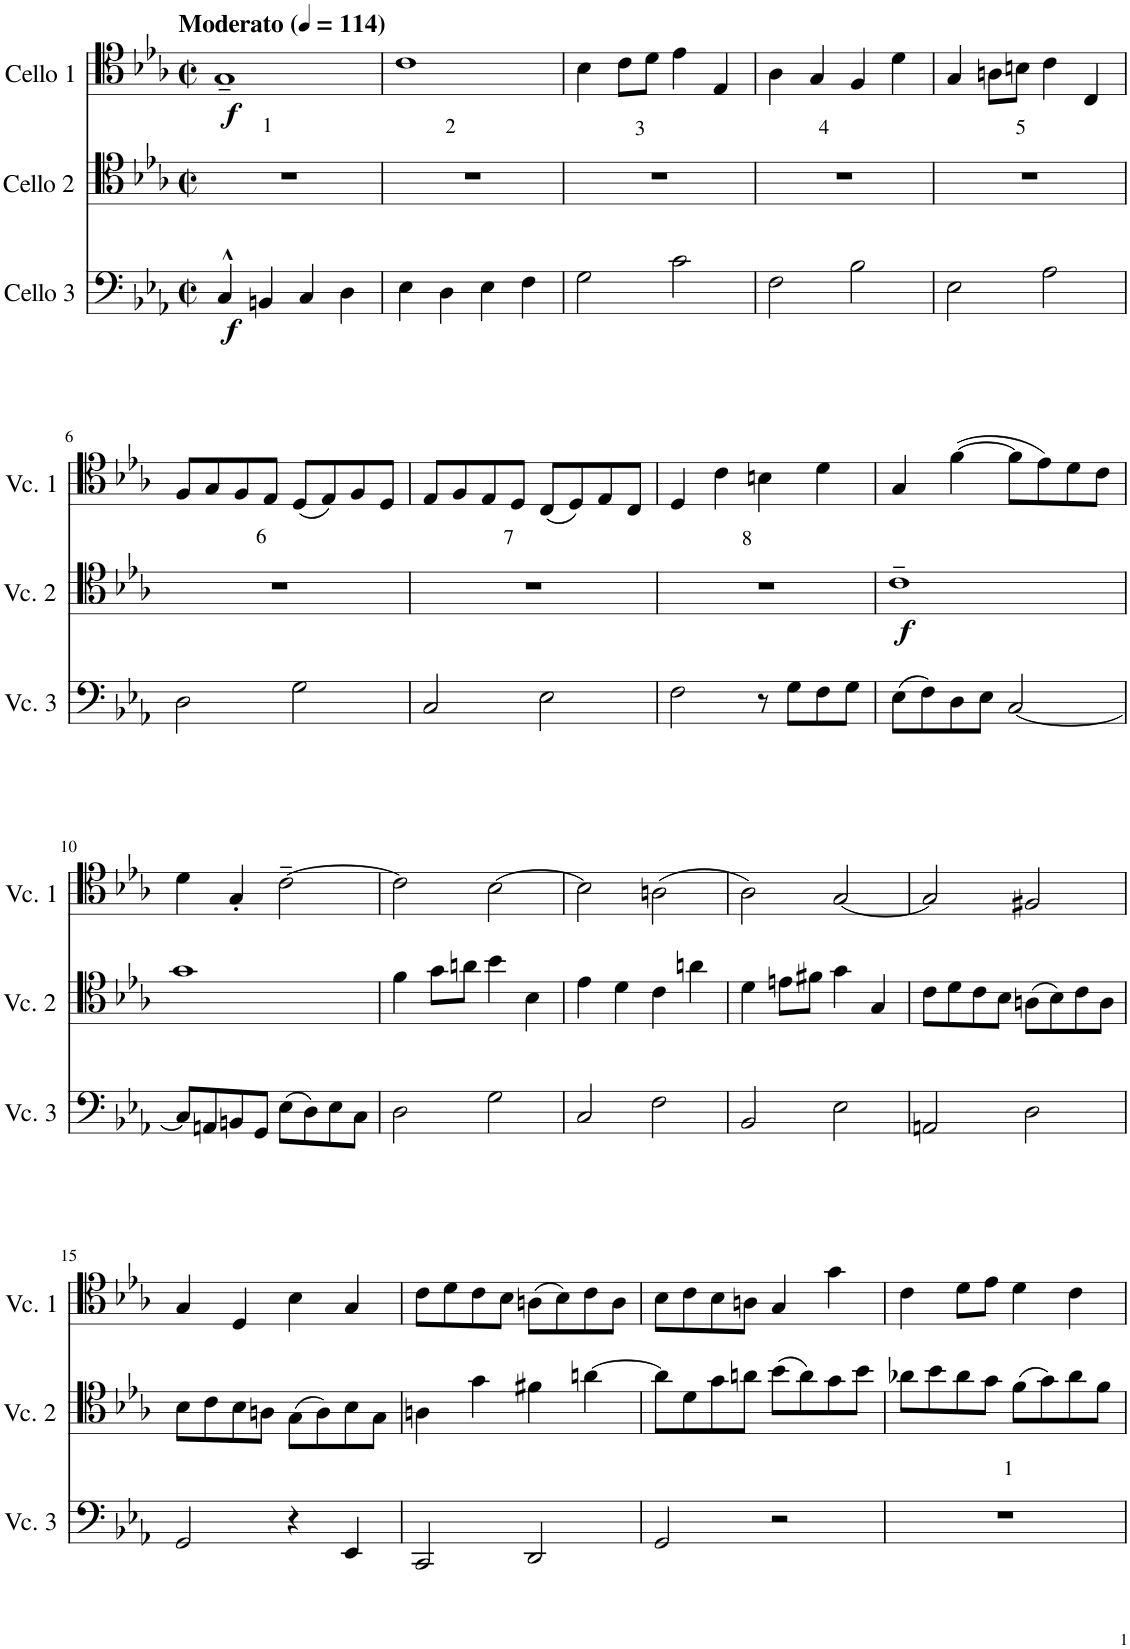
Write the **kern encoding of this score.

**kern	**dynam	**kern	**dynam	**kern	**dynam
*part3	*part3	*part2	*part2	*part1	*part1
*staff3	*staff3	*staff2	*staff2	*staff1	*staff1
*I"Cello 3	*	*I"Cello 2	*	*I"Cello 1	*
*clefF4	*	*clefC4	*	*clefC4	*
*k[b-e-a-]	*	*k[b-e-a-]	*	*k[b-e-a-]	*
*M2/2	*	*M2/2	*	*M2/2	*
*met(c|)	*	*met(c|)	*	*met(c|)	*
*MM114	*	*MM114	*	*MM114	*
=1	=1	=1	=1	=1	=1
!	!	!	!	!LO:TX:a:B:t=Moderato	!
!	!	!LO:TX:a:t=1	!	!	!
!	!LO:DY:b	!	!	!	!LO:DY:b
4C^^/	f	1r	.	1G~	f
4BBn/	.	.	.	.	.
4C/	.	.	.	.	.
4D\	.	.	.	.	.
=2	=2	=2	=2	=2	=2
!	!	!LO:TX:a:t=2	!	!	!
4E-\	.	1r	.	1c	.
4D\	.	.	.	.	.
4E-\	.	.	.	.	.
4F\	.	.	.	.	.
=3	=3	=3	=3	=3	=3
!	!	!LO:TX:a:t=3	!	!	!
2G\	.	1r	.	4B-\	.
.	.	.	.	8c\L	.
.	.	.	.	8d\J	.
2c\	.	.	.	4e-\	.
.	.	.	.	4E-/	.
=4	=4	=4	=4	=4	=4
!	!	!LO:TX:a:t=4	!	!	!
2F\	.	1r	.	4A-\	.
.	.	.	.	4G/	.
2B-\	.	.	.	4F/	.
.	.	.	.	4d\	.
=5	=5	=5	=5	=5	=5
!	!	!LO:TX:a:t=5	!	!	!
2E-\	.	1r	.	4G/	.
.	.	.	.	8An\L	.
.	.	.	.	8Bn\J	.
2A-\	.	.	.	4c\	.
.	.	.	.	4C/	.
!!LO:LB:g=z
=6	=6	=6	=6	=6	=6
!	!	!LO:TX:a:t=6	!	!	!
2D\	.	1r	.	8F/L	.
.	.	.	.	8G/	.
.	.	.	.	8F/	.
.	.	.	.	8E-/J	.
2G\	.	.	.	(8D/L	.
.	.	.	.	8E-/)	.
.	.	.	.	8F/	.
.	.	.	.	8D/J	.
=7	=7	=7	=7	=7	=7
!	!	!LO:TX:a:t=7	!	!	!
2C/	.	1r	.	8E-/L	.
.	.	.	.	8F/	.
.	.	.	.	8E-/	.
.	.	.	.	8D/J	.
2E-\	.	.	.	(8C/L	.
.	.	.	.	8D/)	.
.	.	.	.	8E-/	.
.	.	.	.	8C/J	.
=8	=8	=8	=8	=8	=8
!	!	!LO:TX:a:t=8	!	!	!
2F\	.	1r	.	4D/	.
.	.	.	.	4c\	.
8r	.	.	.	4Bn\	.
8G\L	.	.	.	.	.
8F\	.	.	.	4d\	.
8G\J	.	.	.	.	.
=9	=9	=9	=9	=9	=9
!	!	!	!LO:DY:b	!	!
(8E-\L	.	1c~	f	4G/	.
8F\)	.	.	.	.	.
8D\	.	.	.	([4f\	.
8E-\J	.	.	.	.	.
[2C/	.	.	.	8f\L]	.
.	.	.	.	8e-\)	.
.	.	.	.	8d\	.
.	.	.	.	8c\J	.
!!LO:LB:g=z
=10	=10	=10	=10	=10	=10
8C/L]	.	1g	.	4d\	.
8AAn/	.	.	.	.	.
8BBn/	.	.	.	4G'/	.
8GG/J	.	.	.	.	.
(8E-\L	.	.	.	[2c~\	.
8D\)	.	.	.	.	.
8E-\	.	.	.	.	.
8C\J	.	.	.	.	.
=11	=11	=11	=11	=11	=11
2D\	.	4f\	.	2c\]	.
.	.	8g\L	.	.	.
.	.	8an\J	.	.	.
2G\	.	4b-\	.	[2B-\	.
.	.	4B-\	.	.	.
=12	=12	=12	=12	=12	=12
2C/	.	4e-\	.	2B-\]	.
.	.	4d\	.	.	.
2F\	.	4c\	.	(2An\	.
.	.	4an\	.	.	.
=13	=13	=13	=13	=13	=13
2BB-/	.	4d\	.	2A-\)	.
.	.	8en\L	.	.	.
.	.	8f#X\J	.	.	.
2E-\	.	4g\	.	[2G/	.
.	.	4G/	.	.	.
=14	=14	=14	=14	=14	=14
2AAn/	.	8c\L	.	2G/]	.
.	.	8d\	.	.	.
.	.	8c\	.	.	.
.	.	8B-\J	.	.	.
2D\	.	(8An\L	.	2F#X/	.
.	.	8B-\)	.	.	.
.	.	8c\	.	.	.
.	.	8A\J	.	.	.
!!LO:LB:g=z
=15	=15	=15	=15	=15	=15
2GG/	.	8B-\L	.	4G/	.
.	.	8c\	.	.	.
.	.	8B-\	.	4D/	.
.	.	8An\J	.	.	.
4r	.	(8G\L	.	4B-\	.
.	.	8A\)	.	.	.
4EE-/	.	8B-\	.	4G/	.
.	.	8G\J	.	.	.
=16	=16	=16	=16	=16	=16
2CC/	.	4An\	.	8c\L	.
.	.	.	.	8d\	.
.	.	4g\	.	8c\	.
.	.	.	.	8B-\J	.
2DD/	.	4f#X\	.	(8An\L	.
.	.	.	.	8B-\)	.
.	.	[4an\	.	8c\	.
.	.	.	.	8A\J	.
=17	=17	=17	=17	=17	=17
2GG/	.	8a\L]	.	8B-\L	.
.	.	8d\	.	8c\	.
.	.	8g\	.	8B-\	.
.	.	8an\J	.	8An\J	.
2r	.	(8b-\L	.	4G/	.
.	.	8a\)	.	.	.
.	.	8g\	.	4g\	.
.	.	8b-\J	.	.	.
=18	=18	=18	=18	=18	=18
!LO:TX:a:t=1	!	!	!	!	!
1r	.	8a-X\L	.	4c\	.
.	.	8b-\	.	.	.
.	.	8a-\	.	8d\L	.
.	.	8g\J	.	8e-\J	.
.	.	(8f\L	.	4d\	.
.	.	8g\)	.	.	.
.	.	8a-\	.	4c\	.
.	.	8f\J	.	.	.
=	=	=	=	=	=
*-	*-	*-	*-	*-	*-
